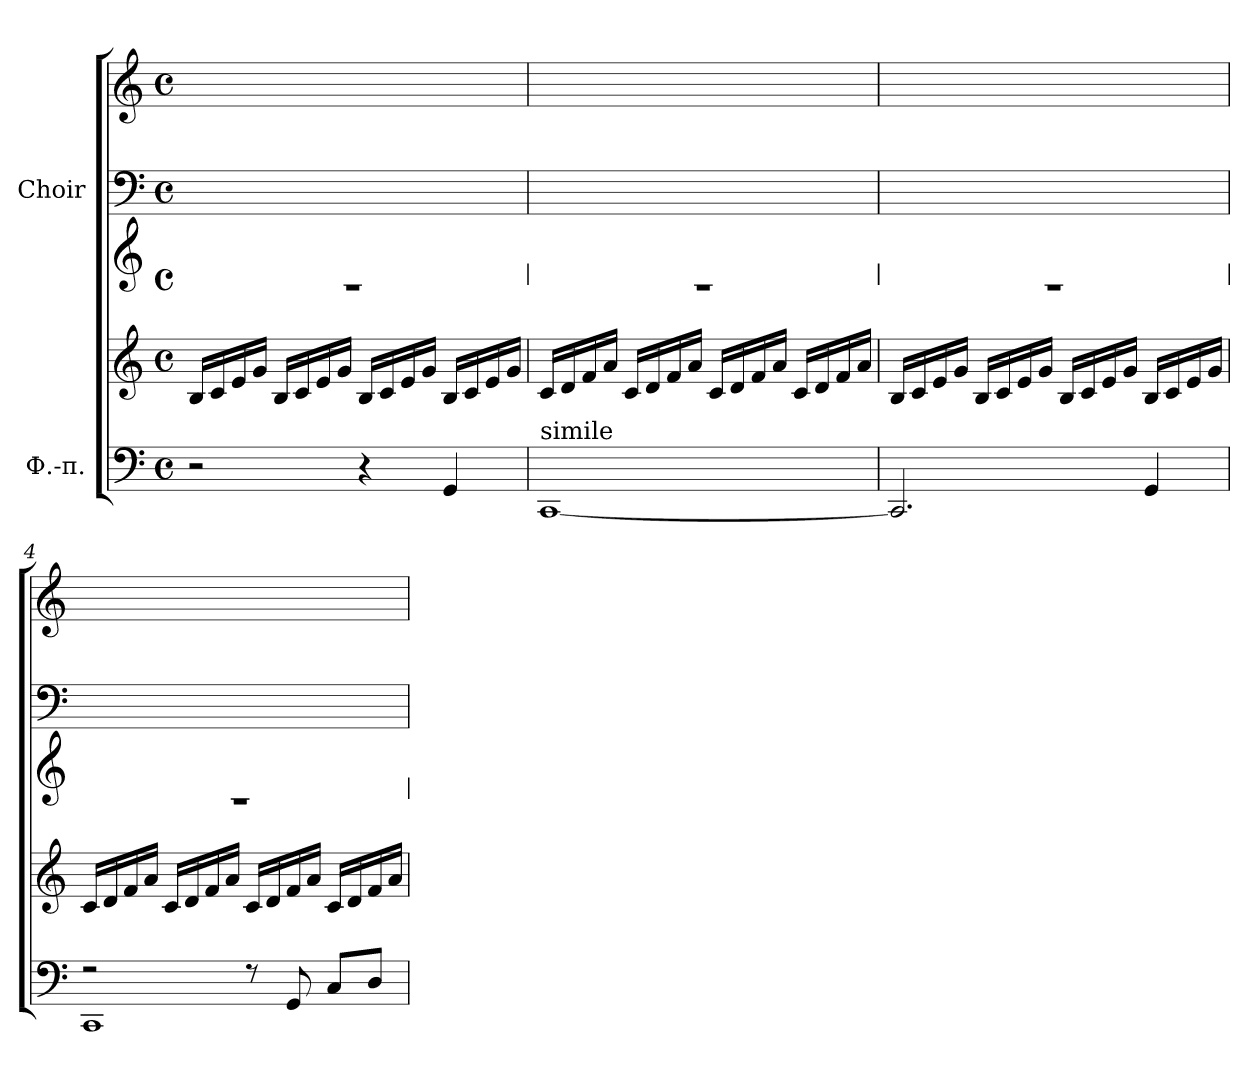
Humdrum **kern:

**kern	**kern	**kern	**kern	**kern
*part2	*part2	*part2	*part1	*part1
*staff5	*staff4	*staff3	*staff2	*staff1
*I"Ф.-п.	*	*	*I"Choir	*
!!LO:PB:g=z
*	*	*stria0	*	*
*clefF4	*clefG2	*clefG2	*clefF4	*clefG2
*k[]	*k[]	*k[]	*k[]	*k[]
*C:	*C:	*C:	*C:	*C:
*M4/4	*M4/4	*M4/4	*M4/4	*M4/4
*met(c)	*met(c)	*met(c)	*met(c)	*met(c)
*MM120	*MM120	*MM120	*MM120	*MM120
=1	=1	=1	=1	=1
2r	16Bi/LL	1r	1ryy	1ryy
.	16ci/	.	.	.
.	16ei/	.	.	.
.	16gi/JJ	.	.	.
.	16Bi/LL	.	.	.
.	16ci/	.	.	.
.	16ei/	.	.	.
.	16gi/JJ	.	.	.
4r	16Bi/LL	.	.	.
.	16ci/	.	.	.
.	16ei/	.	.	.
.	16gi/JJ	.	.	.
4GGi/	16Bi/LL	.	.	.
.	16ci/	.	.	.
.	16ei/	.	.	.
.	16gi/JJ	.	.	.
=2	=2	=2	=2	=2
!LO:TX:a:t=simile	!	!	!	!
[<1CCi	16ci/LL	1r	1ryy	1ryy
.	16di/	.	.	.
.	16fi/	.	.	.
.	16ai/JJ	.	.	.
.	16ci/LL	.	.	.
.	16di/	.	.	.
.	16fi/	.	.	.
.	16ai/JJ	.	.	.
.	16ci/LL	.	.	.
.	16di/	.	.	.
.	16fi/	.	.	.
.	16ai/JJ	.	.	.
.	16ci/LL	.	.	.
.	16di/	.	.	.
.	16fi/	.	.	.
.	16ai/JJ	.	.	.
=3	=3	=3	=3	=3
2.CCi/]	16Bi/LL	1r	1ryy	1ryy
.	16ci/	.	.	.
.	16ei/	.	.	.
.	16gi/JJ	.	.	.
.	16Bi/LL	.	.	.
.	16ci/	.	.	.
.	16ei/	.	.	.
.	16gi/JJ	.	.	.
.	16Bi/LL	.	.	.
.	16ci/	.	.	.
.	16ei/	.	.	.
.	16gi/JJ	.	.	.
4GGi/	16Bi/LL	.	.	.
.	16ci/	.	.	.
.	16ei/	.	.	.
.	16gi/JJ	.	.	.
=4	=4	=4	=4	=4
*^	*	*	*	*
2r	1CCi	16ci/LL	1r	1ryy	1ryy
.	.	16di/	.	.	.
.	.	16fi/	.	.	.
.	.	16ai/JJ	.	.	.
.	.	16ci/LL	.	.	.
.	.	16di/	.	.	.
.	.	16fi/	.	.	.
.	.	16ai/JJ	.	.	.
8r	.	16ci/LL	.	.	.
.	.	16di/	.	.	.
8GGi/	.	16fi/	.	.	.
.	.	16ai/JJ	.	.	.
8Ci/L	.	16ci/LL	.	.	.
.	.	16di/	.	.	.
8Di/J	.	16fi/	.	.	.
.	.	16ai/JJ	.	.	.
*v	*v	*	*	*	*
=	=	=	=	=
*-	*-	*-	*-	*-
